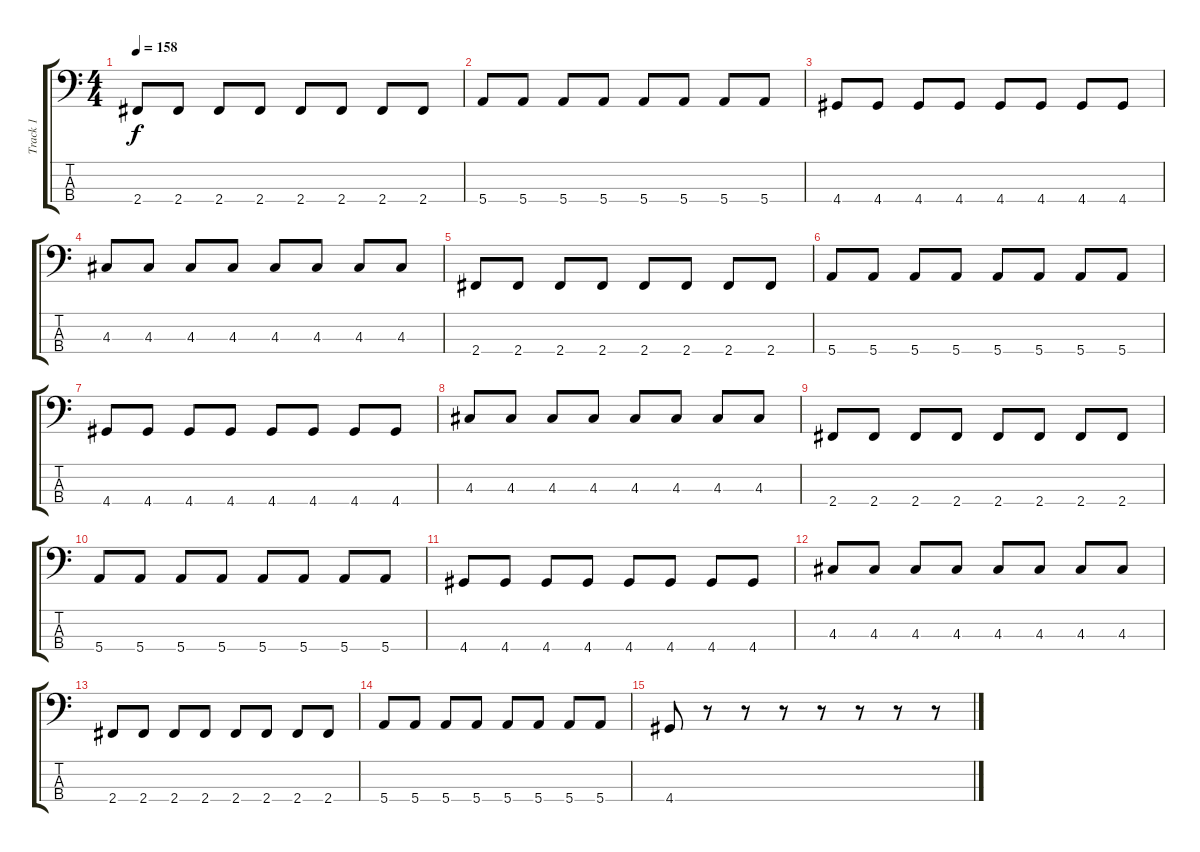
\track ("Track 1" "Track 1") {instrument acousticguitarsteel}
\staff {score tabs}
\tuning (G2 D2 A1 E1) {hide}
\ts (4 4)
\tempo 158
\clef f4
\ks c
2.4.8{dy f} 2.4.8 2.4.8 2.4.8 2.4.8 2.4.8 2.4.8 2.4.8 |
5.4.8 5.4.8 5.4.8 5.4.8 5.4.8 5.4.8 5.4.8 5.4.8 |
4.4.8 4.4.8 4.4.8 4.4.8 4.4.8 4.4.8 4.4.8 4.4.8 |
4.3.8 4.3.8 4.3.8 4.3.8 4.3.8 4.3.8 4.3.8 4.3.8 |
2.4.8 2.4.8 2.4.8 2.4.8 2.4.8 2.4.8 2.4.8 2.4.8 |
5.4.8 5.4.8 5.4.8 5.4.8 5.4.8 5.4.8 5.4.8 5.4.8 |
4.4.8 4.4.8 4.4.8 4.4.8 4.4.8 4.4.8 4.4.8 4.4.8 |
4.3.8 4.3.8 4.3.8 4.3.8 4.3.8 4.3.8 4.3.8 4.3.8 |
2.4.8 2.4.8 2.4.8 2.4.8 2.4.8 2.4.8 2.4.8 2.4.8 |
5.4.8 5.4.8 5.4.8 5.4.8 5.4.8 5.4.8 5.4.8 5.4.8 |
4.4.8 4.4.8 4.4.8 4.4.8 4.4.8 4.4.8 4.4.8 4.4.8 |
4.3.8 4.3.8 4.3.8 4.3.8 4.3.8 4.3.8 4.3.8 4.3.8 |
2.4.8 2.4.8 2.4.8 2.4.8 2.4.8 2.4.8 2.4.8 2.4.8 |
5.4.8 5.4.8 5.4.8 5.4.8 5.4.8 5.4.8 5.4.8 5.4.8 |
4.4.8 r.8 r.8 r.8 r.8 r.8 r.8 r.8
